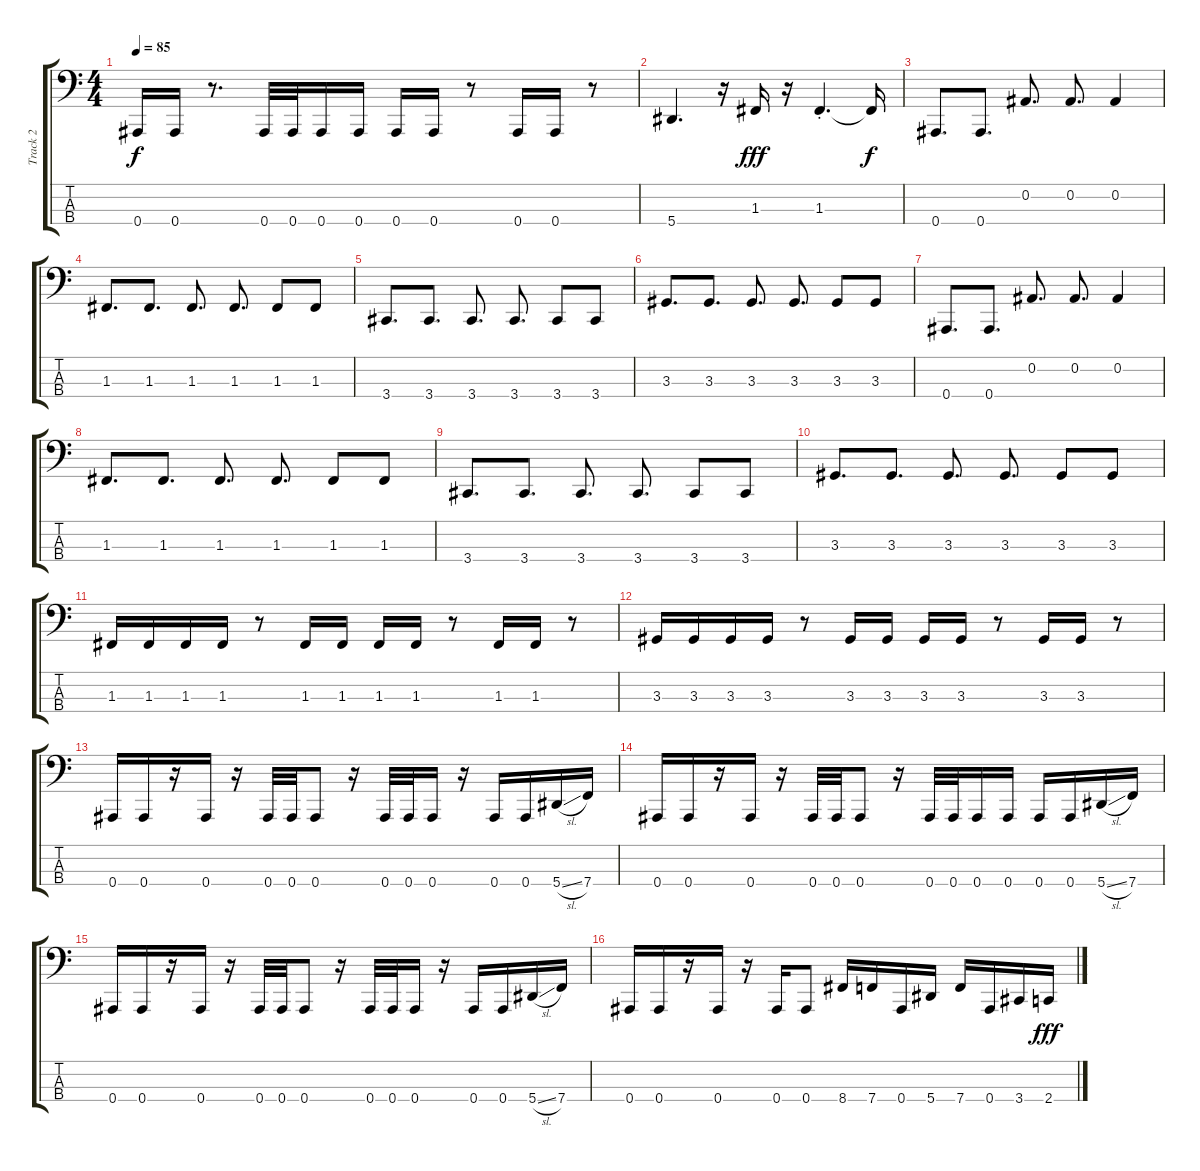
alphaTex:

\track ("Track 2" "Track 2") {instrument electricbasspick}
\staff {score tabs}
\tuning (Eb2 Bb1 F1 Bb0) {hide}
\ts (4 4)
\tempo 85
\clef f4
\ks c
0.4.16{dy f} 0.4.16 r.8{d} 0.4.32 0.4.32 0.4.16 0.4.16 0.4.16 0.4.16 r.8 0.4.16 0.4.16 r.8 |
5.4.4{d} r.16 1.3.16{dy fff} r.16 1.3{st}.4{d} 1.3{t}.16{dy f} |
0.4.8{d} 0.4.8{d} 0.2.8{d} 0.2.8{d} 0.2.4 |
1.3.8{d} 1.3.8{d} 1.3.8{d} 1.3.8{d} 1.3.8 1.3.8 |
3.4.8{d} 3.4.8{d} 3.4.8{d} 3.4.8{d} 3.4.8 3.4.8 |
3.3.8{d} 3.3.8{d} 3.3.8{d} 3.3.8{d} 3.3.8 3.3.8 |
0.4.8{d} 0.4.8{d} 0.2.8{d} 0.2.8{d} 0.2.4 |
1.3.8{d} 1.3.8{d} 1.3.8{d} 1.3.8{d} 1.3.8 1.3.8 |
3.4.8{d} 3.4.8{d} 3.4.8{d} 3.4.8{d} 3.4.8 3.4.8 |
3.3.8{d} 3.3.8{d} 3.3.8{d} 3.3.8{d} 3.3.8 3.3.8 |
1.3.16 1.3.16 1.3.16 1.3.16 r.8 1.3.16 1.3.16 1.3.16 1.3.16 r.8 1.3.16 1.3.16 r.8 |
3.3.16 3.3.16 3.3.16 3.3.16 r.8 3.3.16 3.3.16 3.3.16 3.3.16 r.8 3.3.16 3.3.16 r.8 |
0.4.16 0.4.16 r.16 0.4.16 r.16 0.4.32 0.4.32 0.4.8 r.16 0.4.32 0.4.32 0.4.16 r.16 0.4.16 0.4.16 5.4{sl}.16 7.4.16 |
0.4.16 0.4.16 r.16 0.4.16 r.16 0.4.32 0.4.32 0.4.8 r.16 0.4.32 0.4.32 0.4.16 0.4.16 0.4.16 0.4.16 5.4{sl}.16 7.4.16 |
0.4.16 0.4.16 r.16 0.4.16 r.16 0.4.32 0.4.32 0.4.8 r.16 0.4.32 0.4.32 0.4.16 r.16 0.4.16 0.4.16 5.4{sl}.16 7.4.16 |
0.4.16 0.4.16 r.16 0.4.16 r.16 0.4.16 0.4.8 8.4.16 7.4.16 0.4.16 5.4.16 7.4.16 0.4.16 3.4.16 2.4.16{dy fff}
